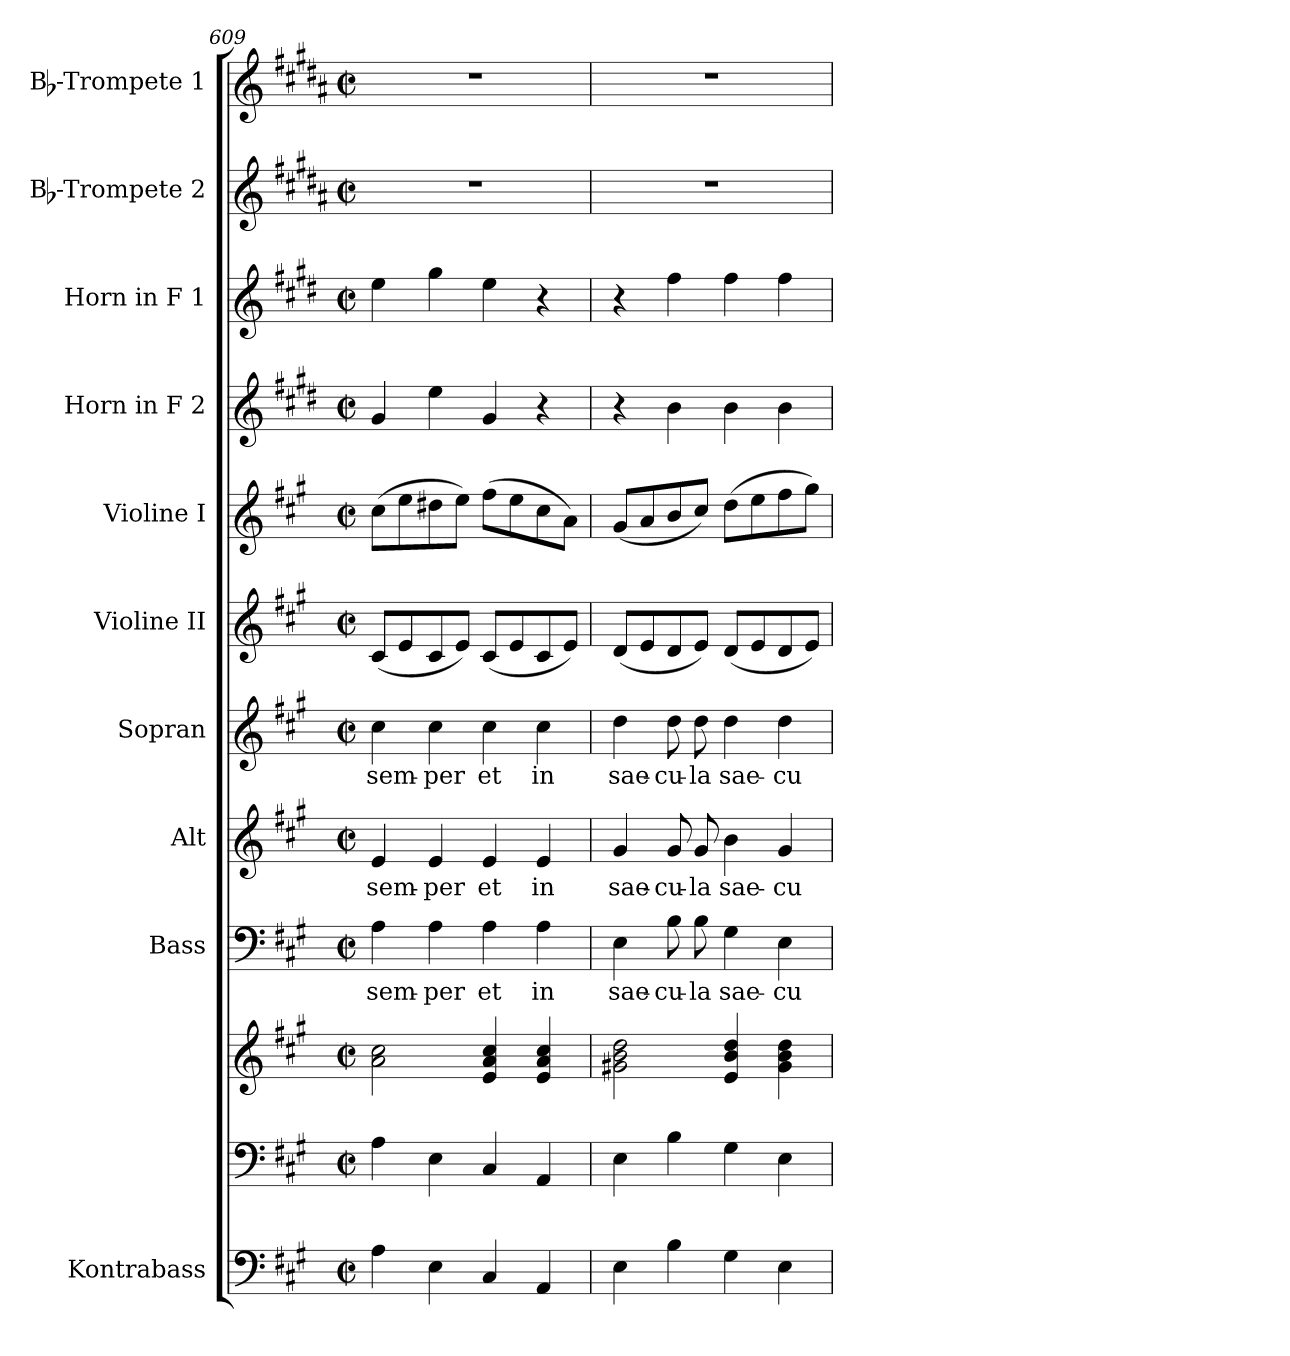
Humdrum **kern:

**kern	**kern	**kern	**kern	**text	**kern	**text	**kern	**text	**kern	**kern	**kern	**kern	**kern	**kern
*part11	*part10	*part10	*part9	*part9	*part8	*part8	*part7	*part7	*part6	*part5	*part4	*part3	*part2	*part1
*staff12	*staff11	*staff10	*staff9	*staff9	*staff8	*staff8	*staff7	*staff7	*staff6	*staff5	*staff4	*staff3	*staff2	*staff1
*I"Kontrabass	*	*	*I"Bass	*	*I"Alt	*	*I"Sopran	*	*I"Violine II	*I"Violine I	*I"Horn in F 2	*I"Horn in F 1	*I"Bb-Trompete 2	*I"Bb-Trompete 1
*I'Kb.	*	*	*I'B.	*	*I'A.	*	*I'S.	*	*I'Vl. II	*I'Vl. I	*	*	*I'Bb Trp. 2	*I'Bb Trp. 1
!!LO:PB:g=z
*clefF4	*clefF4	*clefG2	*clefF4	*	*clefG2	*	*clefG2	*	*clefG2	*clefG2	*clefG2	*clefG2	*clefG2	*clefG2
*ITrd7c12	*	*	*	*	*	*	*	*	*	*	*ITrd4c7	*ITrd4c7	*ITrd1c2	*ITrd1c2
*k[f#c#g#]	*k[f#c#g#]	*k[f#c#g#]	*k[f#c#g#]	*	*k[f#c#g#]	*	*k[f#c#g#]	*	*k[f#c#g#]	*k[f#c#g#]	*k[f#c#g#]	*k[f#c#g#]	*k[f#c#g#]	*k[f#c#g#]
*A:	*A:	*A:	*A:	*	*A:	*	*A:	*	*A:	*A:	*A:	*A:	*A:	*A:
*M2/2	*M2/2	*M2/2	*M2/2	*	*M2/2	*	*M2/2	*	*M2/2	*M2/2	*M2/2	*M2/2	*M2/2	*M2/2
*met(c|)	*met(c|)	*met(c|)	*met(c|)	*	*met(c|)	*	*met(c|)	*	*met(c|)	*met(c|)	*met(c|)	*met(c|)	*met(c|)	*met(c|)
=609	=609	=609	=609	=609	=609	=609	=609	=609	=609	=609	=609	=609	=609	=609
!	!	!	!	!LO:LY:b	!	!LO:LY:b	!	!LO:LY:b	!	!	!	!	!	!
4AA\	4A\	2a\ 2cc#\	4A\	sem-	4e/	sem-	4cc#\	sem-	(<8c#/L	(>8cc#\L	4c#/	4a\	1r	1r
.	.	.	.	.	.	.	.	.	8e/	8ee\	.	.	.	.
!	!	!	!	!LO:LY:b	!	!LO:LY:b	!	!LO:LY:b	!	!	!	!	!	!
4EE\	4E\	.	4A\	-per	4e/	-per	4cc#\	-per	8c#/	8dd#X\	4a\	4cc#\	.	.
.	.	.	.	.	.	.	.	.	8e/J)	8ee\J)	.	.	.	.
!	!	!	!	!LO:LY:b	!	!LO:LY:b	!	!LO:LY:b	!	!	!	!	!	!
4CC#/	4C#/	4e/ 4a/ 4cc#/	4A\	et	4e/	et	4cc#\	et	(<8c#/L	(>8ff#\L	4c#/	4a\	.	.
.	.	.	.	.	.	.	.	.	8e/	8ee\	.	.	.	.
!	!	!	!	!LO:LY:b	!	!LO:LY:b	!	!LO:LY:b	!	!	!	!	!	!
4AAA/	4AA/	4e/ 4a/ 4cc#/	4A\	in	4e/	in	4cc#\	in	8c#/	8cc#\	4r	4r	.	.
.	.	.	.	.	.	.	.	.	8e/J)	8a\J)	.	.	.	.
=610	=610	=610	=610	=610	=610	=610	=610	=610	=610	=610	=610	=610	=610	=610
!	!	!	!	!LO:LY:b	!	!LO:LY:b	!	!LO:LY:b	!	!	!	!	!	!
4EE\	4E\	2g#X\ 2b\ 2dd\	4E\	sae-	4g#/	sae-	4dd\	sae-	(<8d/L	(<8g#/L	4r	4r	1r	1r
.	.	.	.	.	.	.	.	.	8e/	8a/	.	.	.	.
!	!	!	!	!LO:LY:b	!	!LO:LY:b	!	!LO:LY:b	!	!	!	!	!	!
4BB\	4B\	.	8B\	-cu-	8g#/	-cu-	8dd\	-cu-	8d/	8b/	4e\	4b\	.	.
!	!	!	!	!LO:LY:b	!	!LO:LY:b	!	!LO:LY:b	!	!	!	!	!	!
.	.	.	8B\	-la	8g#/	-la	8dd\	-la	8e/J)	8cc#/J)	.	.	.	.
!	!	!	!	!LO:LY:b	!	!LO:LY:b	!	!LO:LY:b	!	!	!	!	!	!
4GG#\	4G#\	4e/ 4b/ 4dd/	4G#\	sae-	4b\	sae-	4dd\	sae-	(<8d/L	(>8dd\L	4e\	4b\	.	.
.	.	.	.	.	.	.	.	.	8e/	8ee\	.	.	.	.
!	!	!	!	!LO:LY:b	!	!LO:LY:b	!	!LO:LY:b	!	!	!	!	!	!
4EE\	4E\	4g#\ 4b\ 4dd\	4E\	-cu-	4g#/	-cu-	4dd\	-cu-	8d/	8ff#\	4e\	4b\	.	.
.	.	.	.	.	.	.	.	.	8e/J)	8gg#\J)	.	.	.	.
=	=	=	=	=	=	=	=	=	=	=	=	=	=	=
*-	*-	*-	*-	*-	*-	*-	*-	*-	*-	*-	*-	*-	*-	*-
